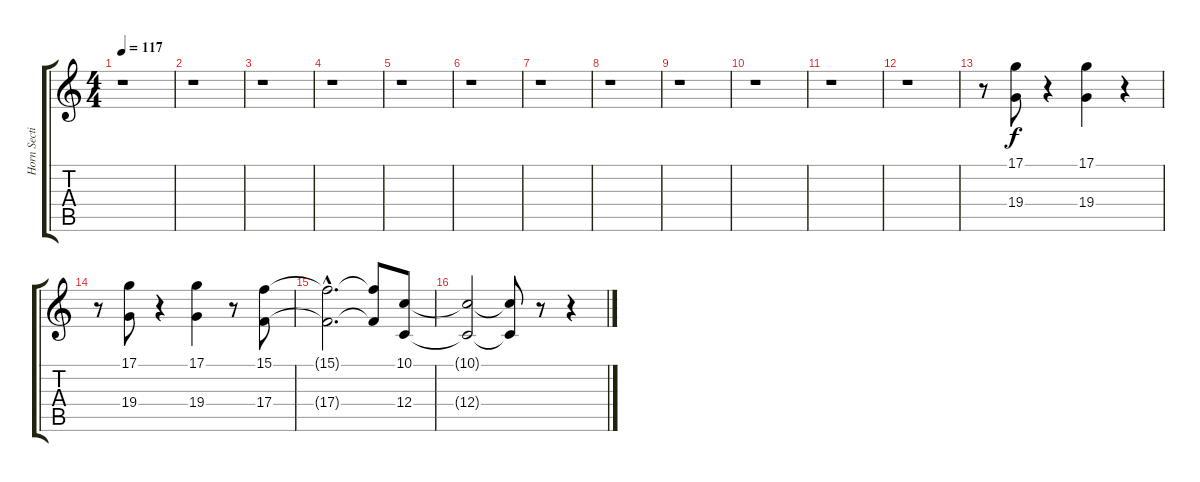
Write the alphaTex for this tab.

\track ("Horn Section" "Horn Secti") {instrument brasssection}
\staff {score tabs}
\tuning (D4 A3 F3 C3 G2 D2) {hide}
\ts (4 4)
\tempo 117
\clef g2
\ks c
r.1{dy f} |
r.1 |
r.1 |
r.1 |
r.1 |
r.1 |
r.1 |
r.1 |
r.1 |
r.1 |
r.1 |
r.1 |
r.8 (17.1 19.4).8 r.4 (17.1 19.4).4 r.4 |
r.8 (17.1 19.4).8 r.4 (17.1 19.4).4 r.8 (15.1 17.4).8 |
(15.1{hac t} 17.4{hac t}).2{d} (15.1{t} 17.4{t}).8 (10.1 12.4).8 |
(10.1{t} 12.4{t}).2 (10.1{t} 12.4{t}).8 r.8 r.4
